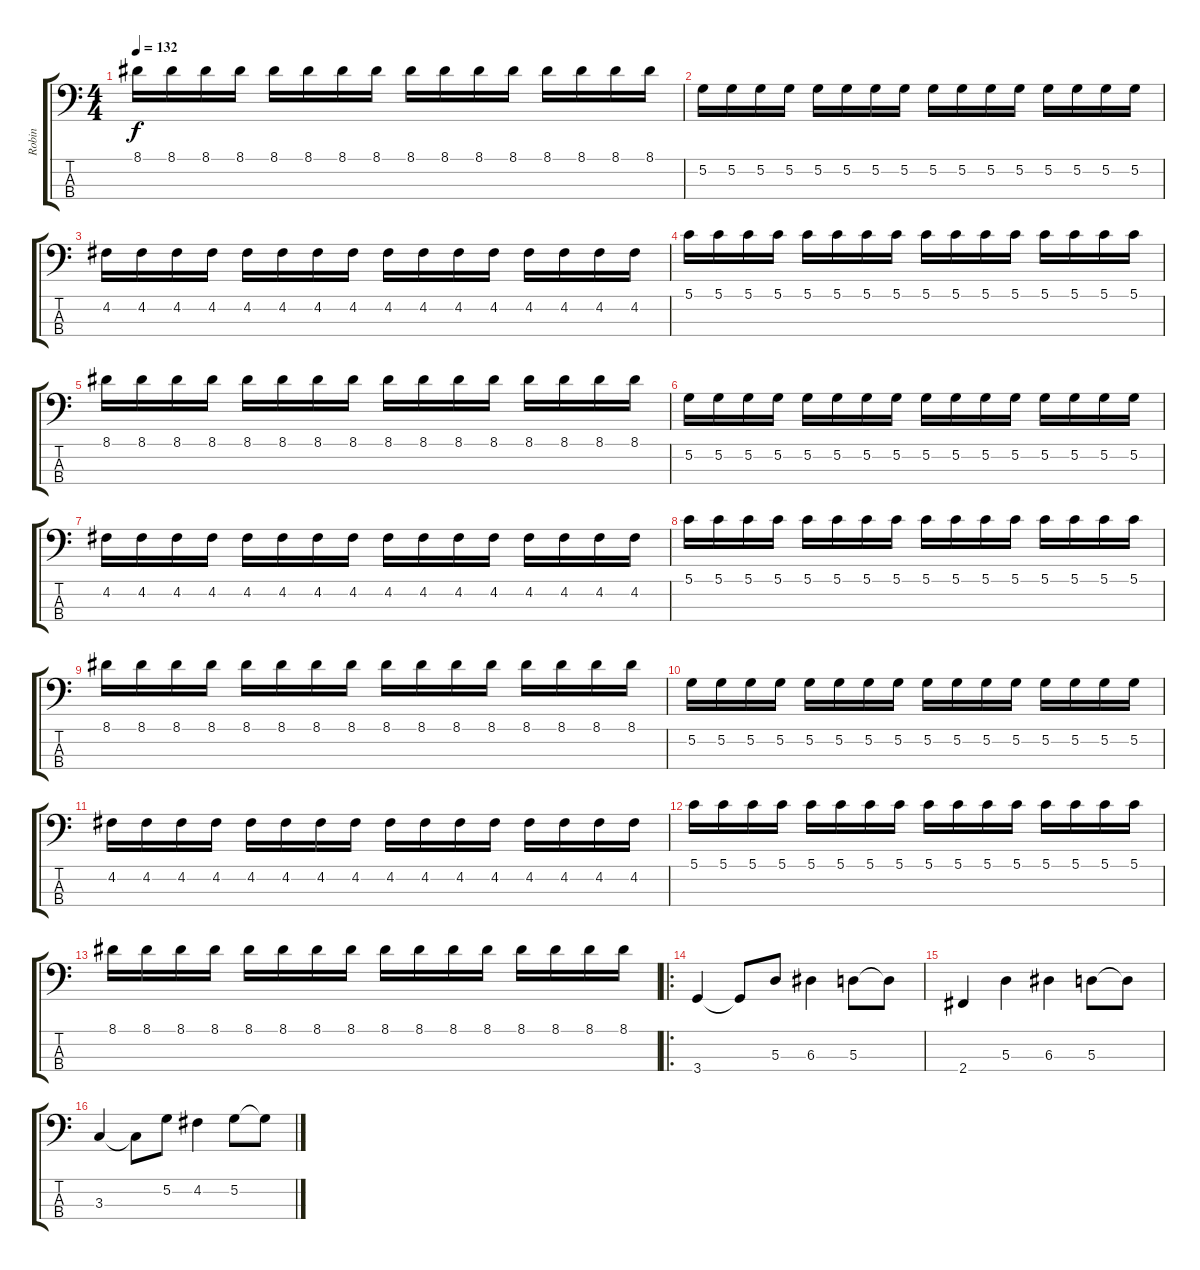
\track ("Robin" "Robin") {instrument electricbasspick}
\staff {score tabs}
\tuning (G2 D2 A1 E1) {hide}
\ts (4 4)
\tempo 132
\clef f4
\ks c
8.1.16{dy f} 8.1.16 8.1.16 8.1.16 8.1.16 8.1.16 8.1.16 8.1.16 8.1.16 8.1.16 8.1.16 8.1.16 8.1.16 8.1.16 8.1.16 8.1.16 |
5.2.16 5.2.16 5.2.16 5.2.16 5.2.16 5.2.16 5.2.16 5.2.16 5.2.16 5.2.16 5.2.16 5.2.16 5.2.16 5.2.16 5.2.16 5.2.16 |
4.2.16 4.2.16 4.2.16 4.2.16 4.2.16 4.2.16 4.2.16 4.2.16 4.2.16 4.2.16 4.2.16 4.2.16 4.2.16 4.2.16 4.2.16 4.2.16 |
5.1.16 5.1.16 5.1.16 5.1.16 5.1.16 5.1.16 5.1.16 5.1.16 5.1.16 5.1.16 5.1.16 5.1.16 5.1.16 5.1.16 5.1.16 5.1.16 |
8.1.16 8.1.16 8.1.16 8.1.16 8.1.16 8.1.16 8.1.16 8.1.16 8.1.16 8.1.16 8.1.16 8.1.16 8.1.16 8.1.16 8.1.16 8.1.16 |
5.2.16 5.2.16 5.2.16 5.2.16 5.2.16 5.2.16 5.2.16 5.2.16 5.2.16 5.2.16 5.2.16 5.2.16 5.2.16 5.2.16 5.2.16 5.2.16 |
4.2.16 4.2.16 4.2.16 4.2.16 4.2.16 4.2.16 4.2.16 4.2.16 4.2.16 4.2.16 4.2.16 4.2.16 4.2.16 4.2.16 4.2.16 4.2.16 |
5.1.16 5.1.16 5.1.16 5.1.16 5.1.16 5.1.16 5.1.16 5.1.16 5.1.16 5.1.16 5.1.16 5.1.16 5.1.16 5.1.16 5.1.16 5.1.16 |
8.1.16 8.1.16 8.1.16 8.1.16 8.1.16 8.1.16 8.1.16 8.1.16 8.1.16 8.1.16 8.1.16 8.1.16 8.1.16 8.1.16 8.1.16 8.1.16 |
5.2.16 5.2.16 5.2.16 5.2.16 5.2.16 5.2.16 5.2.16 5.2.16 5.2.16 5.2.16 5.2.16 5.2.16 5.2.16 5.2.16 5.2.16 5.2.16 |
4.2.16 4.2.16 4.2.16 4.2.16 4.2.16 4.2.16 4.2.16 4.2.16 4.2.16 4.2.16 4.2.16 4.2.16 4.2.16 4.2.16 4.2.16 4.2.16 |
5.1.16 5.1.16 5.1.16 5.1.16 5.1.16 5.1.16 5.1.16 5.1.16 5.1.16 5.1.16 5.1.16 5.1.16 5.1.16 5.1.16 5.1.16 5.1.16 |
8.1.16 8.1.16 8.1.16 8.1.16 8.1.16 8.1.16 8.1.16 8.1.16 8.1.16 8.1.16 8.1.16 8.1.16 8.1.16 8.1.16 8.1.16 8.1.16 |
\ro
3.4.4 3.4{t}.8 5.3.8 6.3.4 5.3.8 5.3{t}.8 |
2.4.4 5.3.4 6.3.4 5.3.8 5.3{t}.8 |
3.3.4 3.3{t}.8 5.2.8 4.2.4 5.2.8 5.2{t}.8
